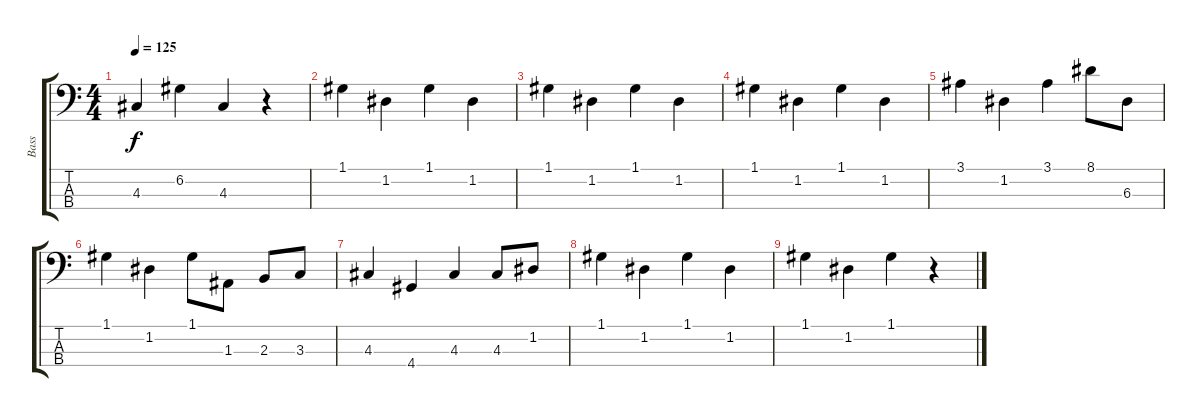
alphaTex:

\track ("Bass" "Bass") {instrument electricbassfinger}
\staff {score tabs}
\tuning (G2 D2 A1 E1) {hide}
\ts (4 4)
\tempo 125
\clef f4
\ks c
4.3.4{dy f} 6.2.4 4.3.4 r.4 |
1.1.4 1.2.4 1.1.4 1.2.4 |
1.1.4 1.2.4 1.1.4 1.2.4 |
1.1.4 1.2.4 1.1.4 1.2.4 |
3.1.4 1.2.4 3.1.4 8.1.8 6.3.8 |
1.1.4 1.2.4 1.1.8 1.3.8 2.3.8 3.3.8 |
4.3.4 4.4.4 4.3.4 4.3.8 1.2.8 |
1.1.4 1.2.4 1.1.4 1.2.4 |
1.1.4 1.2.4 1.1.4 r.4
